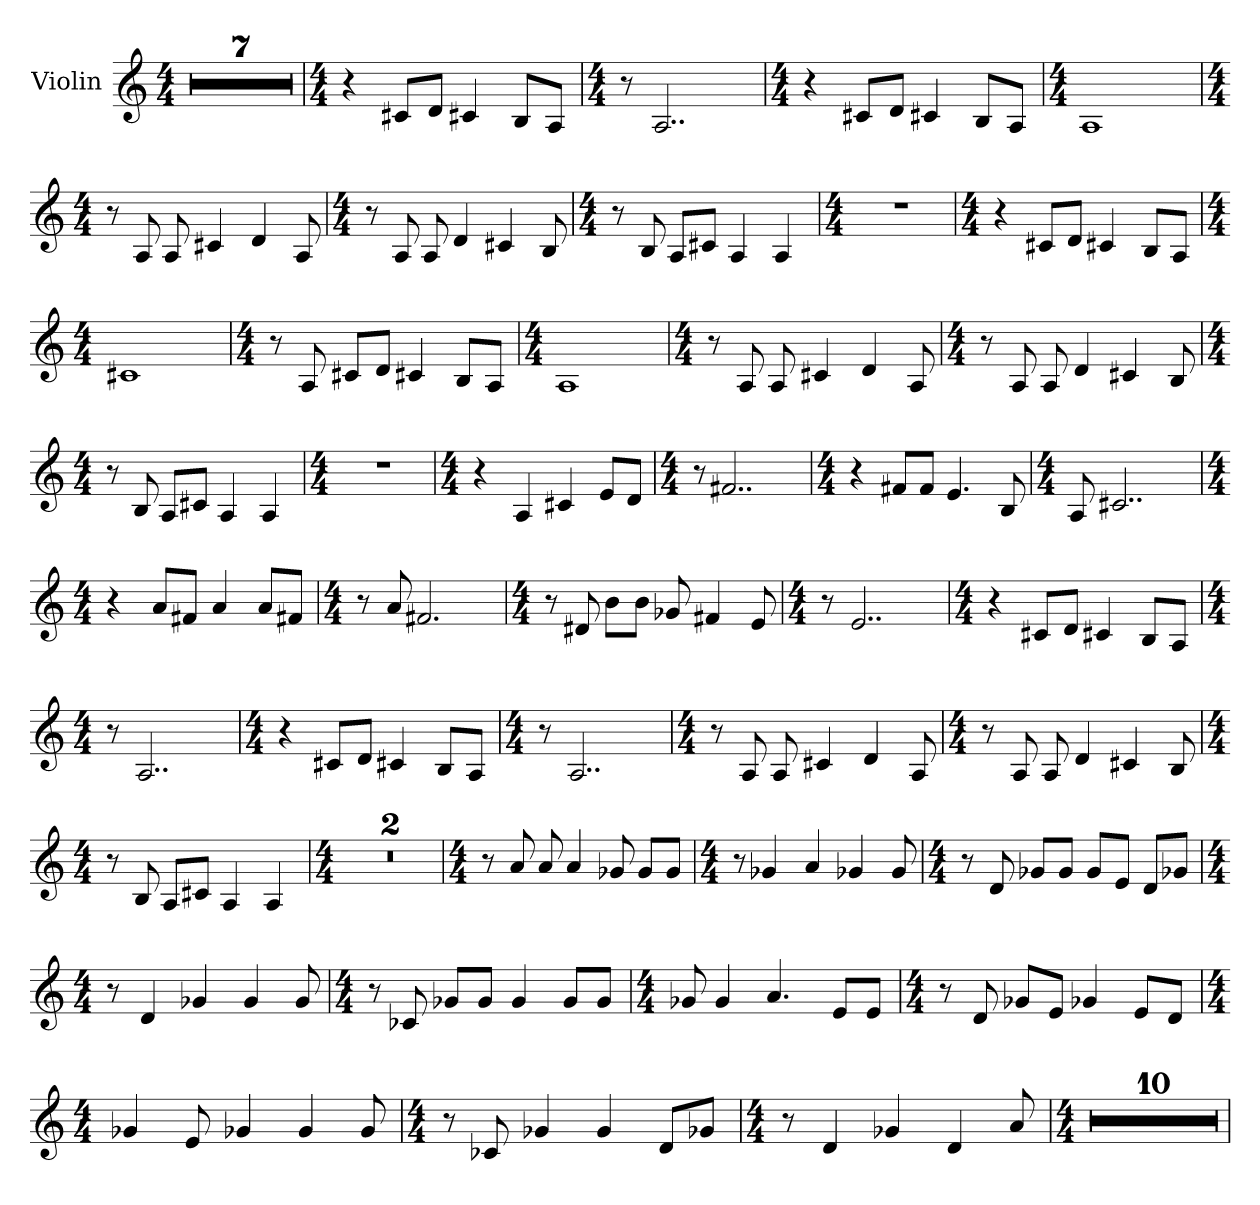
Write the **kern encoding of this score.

**kern
*part1
*staff1
*I"Violin
*I'Vln
*M4/4
=
1r
=
*M4/4
1r
=
*M4/4
1r
=
*M4/4
1r
=
*M4/4
1r
=
*M4/4
1r
=
*M4/4
1r
=
*M4/4
4r
8c#XL
8dJ
4c#X
8BL
8AJ
=
*M4/4
8r
2..A
=
*M4/4
4r
8c#XL
8dJ
4c#X
8BL
8AJ
=
*M4/4
1A
=
*M4/4
8r
8A
8A
4c#X
4d
8A
=
*M4/4
8r
8A
8A
4d
4c#X
8B
=
*M4/4
8r
8B
8AL
8c#XJ
4A
4A
=
*M4/4
1r
=
*M4/4
4r
8c#XL
8dJ
4c#X
8BL
8AJ
=
*M4/4
1c#X
=
*M4/4
8r
8A
8c#XL
8dJ
4c#X
8BL
8AJ
=
*M4/4
1A
=
*M4/4
8r
8A
8A
4c#X
4d
8A
=
*M4/4
8r
8A
8A
4d
4c#X
8B
=
*M4/4
8r
8B
8AL
8c#XJ
4A
4A
=
*M4/4
1r
=
*M4/4
4r
4A
4c#X
8eL
8dJ
=
*M4/4
8r
2..f#X
=
*M4/4
4r
8f#XL
8f#J
4.e
8B
=
*M4/4
8A
2..c#X
=
*M4/4
4r
8aL
8f#XJ
4a
8aL
8f#XJ
=
*M4/4
8r
8a
2.f#X
=
*M4/4
8r
8d#X
8bL
8bJ
8g-X
4f#X
8e
=
*M4/4
8r
2..e
=
*M4/4
4r
8c#XL
8dJ
4c#X
8BL
8AJ
=
*M4/4
8r
2..A
=
*M4/4
4r
8c#XL
8dJ
4c#X
8BL
8AJ
=
*M4/4
8r
2..A
=
*M4/4
8r
8A
8A
4c#X
4d
8A
=
*M4/4
8r
8A
8A
4d
4c#X
8B
=
*M4/4
8r
8B
8AL
8c#XJ
4A
4A
=
*M4/4
1r
=
*M4/4
1r
=
*M4/4
8r
8a
8a
4a
8g-X
8g-L
8g-J
=
*M4/4
8r
4g-X
4a
4g-X
8g-
=
*M4/4
8r
8d
8g-XL
8g-J
8g-L
8eJ
8dL
8g-XJ
=
*M4/4
8r
4d
4g-X
4g-
8g-
=
*M4/4
8r
8c-X
8g-XL
8g-J
4g-
8g-L
8g-J
=
*M4/4
8g-X
4g-
4.a
8eL
8eJ
=
*M4/4
8r
8d
8g-XL
8eJ
4g-X
8eL
8dJ
=
*M4/4
4g-X
8e
4g-X
4g-
8g-
=
*M4/4
8r
8c-X
4g-X
4g-
8dL
8g-XJ
=
*M4/4
8r
4d
4g-X
4d
8a
=
*M4/4
1r
=
*M4/4
1r
=
*M4/4
1r
=
*M4/4
1r
=
*M4/4
1r
=
*M4/4
1r
=
*M4/4
1r
=
*M4/4
1r
=
*M4/4
1r
=
*M4/4
1r
=
*-
